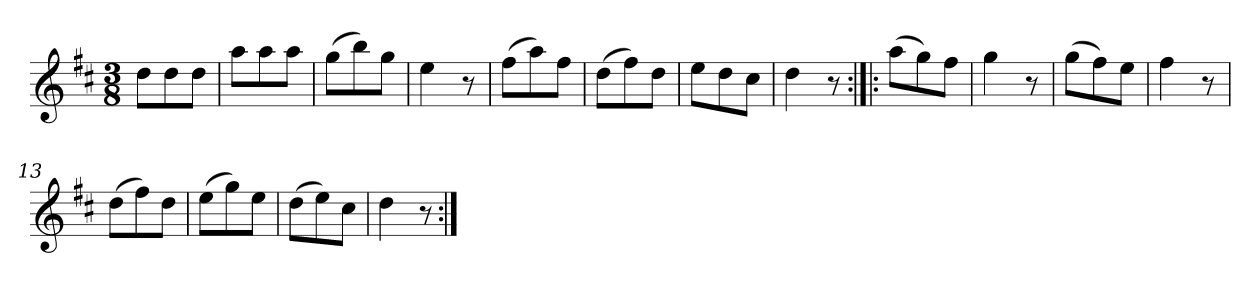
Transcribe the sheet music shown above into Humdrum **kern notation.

**kern
*part1
*staff1
*clefG2
*k[f#c#]
*D:
*M3/8
*MM120
=1
8dd\L
8dd\
8dd\J
=2
8aa\L
8aa\
8aa\J
=3
(8gg\L
8bb\)
8gg\J
=4
4ee
8r
=5
(8ff#\L
8aa\)
8ff#\J
=6
(8dd\L
8ff#\)
8dd\J
=7
8ee\L
8dd\
8cc#\J
=8
4dd
8r
=9:|!|:
(8aa\L
8gg\)
8ff#\J
=10
4gg
8r
=11
(8gg\L
8ff#\)
8ee\J
=12
4ff#
8r
=13
(8dd\L
8ff#\)
8dd\J
=14
(8ee\L
8gg\)
8ee\J
=15
(8dd\L
8ee\)
8cc#\J
=16
4dd
8r
=:|!
*-
